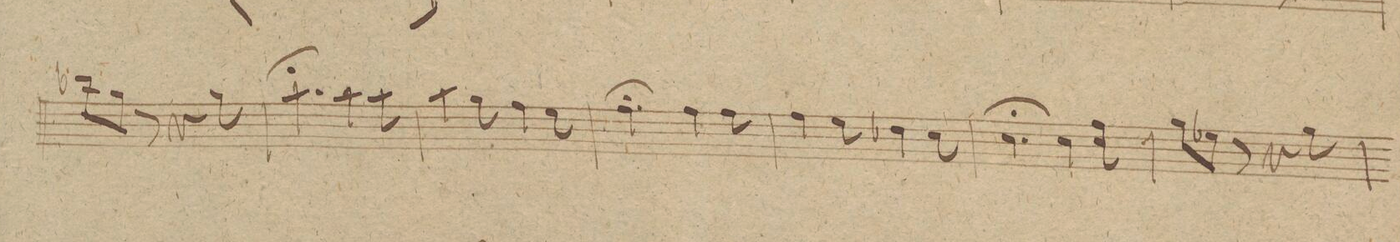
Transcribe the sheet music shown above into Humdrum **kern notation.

**kern	**dynam
*I"Clarnetto 1mo in A	*
*clefG2	*
*k[f#c#g#]	*
*M6/8	*
8gg\L	.
8ee\J	.
8r	.
4r	.
8ee\	.
=75	=75
4.ff#;\	.
4ff#\	.
8ff#\	.
=76	=76
4ff#\	.
8ee\	.
4dd\	.
8cc#\	.
=77	=77
4.dd;\	.
4dd\	.
8dd\	.
=78	=78
4dd\	.
8cc#\	.
4b-X\	.
8a\	.
=79	=79
4.a;\	.
4a\	.
8a\ 8ee	.
=80	=80
8ee\L	.
8cc\J	.
8r	.
4r	.
8ee\	.
=81	=81
*-	*-
